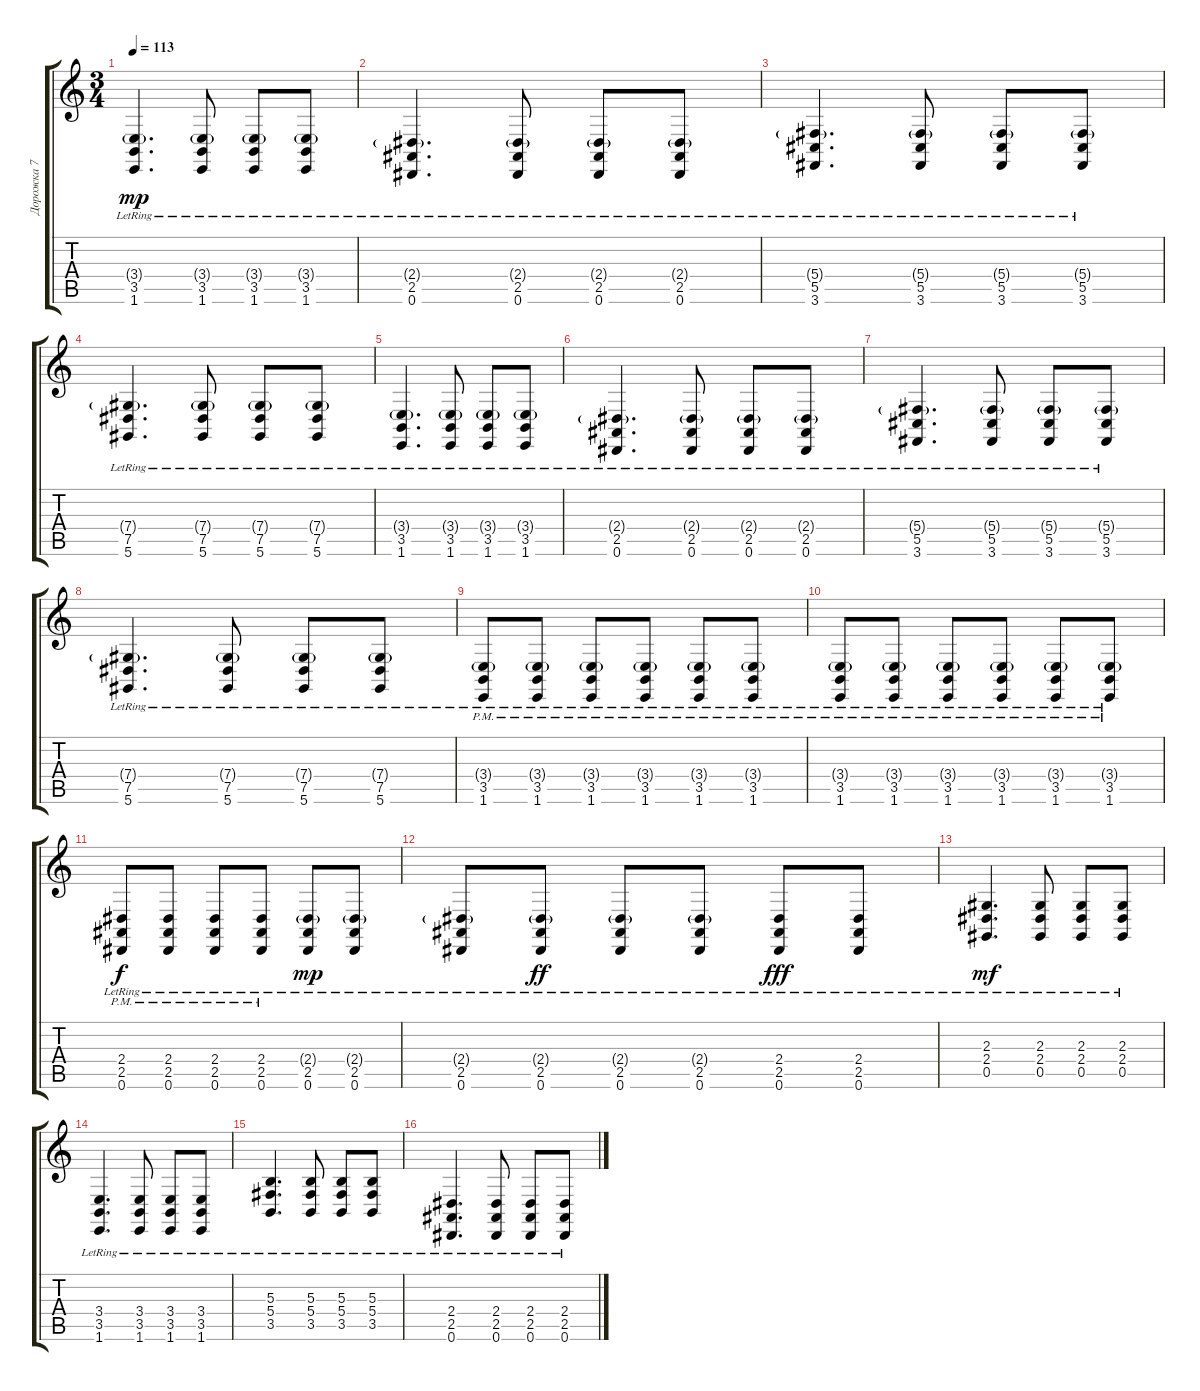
\track ("Дорожка 7" "Дорожка 7") {instrument brightacousticpiano}
\staff {score tabs}
\tuning (Eb4 Bb3 Gb3 Db3 Ab2 Eb2) {hide}
\ts (3 4)
\tempo 113
\clef g2
\ks c
(3.4{g lr} 3.5{lr} 1.6{lr}).4{d dy mp} (3.4{g lr} 3.5{lr} 1.6{lr}).8 (3.4{g lr} 3.5{lr} 1.6{lr}).8 (3.4{g lr} 3.5{lr} 1.6{lr}).8 |
(2.4{g lr} 2.5{lr} 0.6{lr}).4{d} (2.4{g lr} 2.5{lr} 0.6{lr}).8 (2.4{g lr} 2.5{lr} 0.6{lr}).8 (2.4{g lr} 2.5{lr} 0.6{lr}).8 |
(5.4{g lr} 5.5{lr} 3.6{lr}).4{d} (5.4{g lr} 5.5{lr} 3.6{lr}).8 (5.4{g lr} 5.5{lr} 3.6{lr}).8 (5.4{g lr} 5.5{lr} 3.6{lr}).8 |
(7.4{g lr} 7.5{lr} 5.6{lr}).4{d} (7.4{g lr} 7.5{lr} 5.6{lr}).8 (7.4{g lr} 7.5{lr} 5.6{lr}).8 (7.4{g lr} 7.5{lr} 5.6{lr}).8 |
(3.4{g lr} 3.5{lr} 1.6{lr}).4{d} (3.4{g lr} 3.5{lr} 1.6{lr}).8 (3.4{g lr} 3.5{lr} 1.6{lr}).8 (3.4{g lr} 3.5{lr} 1.6{lr}).8 |
(2.4{g lr} 2.5{lr} 0.6{lr}).4{d} (2.4{g lr} 2.5{lr} 0.6{lr}).8 (2.4{g lr} 2.5{lr} 0.6{lr}).8 (2.4{g lr} 2.5{lr} 0.6{lr}).8 |
(5.4{g lr} 5.5{lr} 3.6{lr}).4{d} (5.4{g lr} 5.5{lr} 3.6{lr}).8 (5.4{g lr} 5.5{lr} 3.6{lr}).8 (5.4{g lr} 5.5{lr} 3.6{lr}).8 |
(7.4{g lr} 7.5{lr} 5.6{lr}).4{d} (7.4{g lr} 7.5{lr} 5.6{lr}).8 (7.4{g lr} 7.5{lr} 5.6{lr}).8 (7.4{g lr} 7.5{lr} 5.6{lr}).8 |
(3.4{g pm lr} 3.5{pm lr} 1.6{pm lr}).8 (3.4{g pm lr} 3.5{pm lr} 1.6{pm lr}).8 (3.4{g pm lr} 3.5{pm lr} 1.6{pm lr}).8 (3.4{g pm lr} 3.5{pm lr} 1.6{pm lr}).8 (3.4{g pm lr} 3.5{pm lr} 1.6{pm lr}).8 (3.4{g pm lr} 3.5{pm lr} 1.6{pm lr}).8 |
(3.4{g pm lr} 3.5{pm lr} 1.6{pm lr}).8 (3.4{g pm lr} 3.5{pm lr} 1.6{pm lr}).8 (3.4{g pm lr} 3.5{pm lr} 1.6{pm lr}).8 (3.4{g pm lr} 3.5{pm lr} 1.6{pm lr}).8 (3.4{g pm lr} 3.5{pm lr} 1.6{pm lr}).8 (3.4{g pm lr} 3.5{pm lr} 1.6{pm lr}).8 |
(2.4{pm lr} 2.5{pm lr} 0.6{pm lr}).8{dy f} (2.4{pm lr} 2.5{pm lr} 0.6{pm lr}).8 (2.4{pm lr} 2.5{pm lr} 0.6{pm lr}).8 (2.4{pm lr} 2.5{pm lr} 0.6{pm lr}).8 (2.4{g lr} 2.5{lr} 0.6{lr}).8{dy mp} (2.4{g lr} 2.5{lr} 0.6{lr}).8 |
(2.4{g lr} 2.5{lr} 0.6{lr}).8 (2.4{g lr} 2.5{lr} 0.6{lr}).8{dy ff} (2.4{g lr} 2.5{lr} 0.6{lr}).8 (2.4{g lr} 2.5{lr} 0.6{lr}).8 (2.4{lr} 2.5{lr} 0.6{lr}).8{dy fff} (2.4{lr} 2.5{lr} 0.6{lr}).8 |
(2.3{lr} 2.4{lr} 0.5{lr}).4{d dy mf} (2.3{lr} 2.4{lr} 0.5{lr}).8 (2.3{lr} 2.4{lr} 0.5{lr}).8 (2.3{lr} 2.4{lr} 0.5{lr}).8 |
(3.4{lr} 3.5{lr} 1.6{lr}).4{d} (3.4{lr} 3.5{lr} 1.6{lr}).8 (3.4{lr} 3.5{lr} 1.6{lr}).8 (3.4{lr} 3.5{lr} 1.6{lr}).8 |
(5.3{lr} 5.4{lr} 3.5{lr}).4{d} (5.3{lr} 5.4{lr} 3.5{lr}).8 (5.3{lr} 5.4{lr} 3.5{lr}).8 (5.3{lr} 5.4{lr} 3.5{lr}).8 |
(2.4{lr} 2.5{lr} 0.6{lr}).4{d} (2.4{lr} 2.5{lr} 0.6{lr}).8 (2.4{lr} 2.5{lr} 0.6{lr}).8 (2.4{lr} 2.5{lr} 0.6{lr}).8
